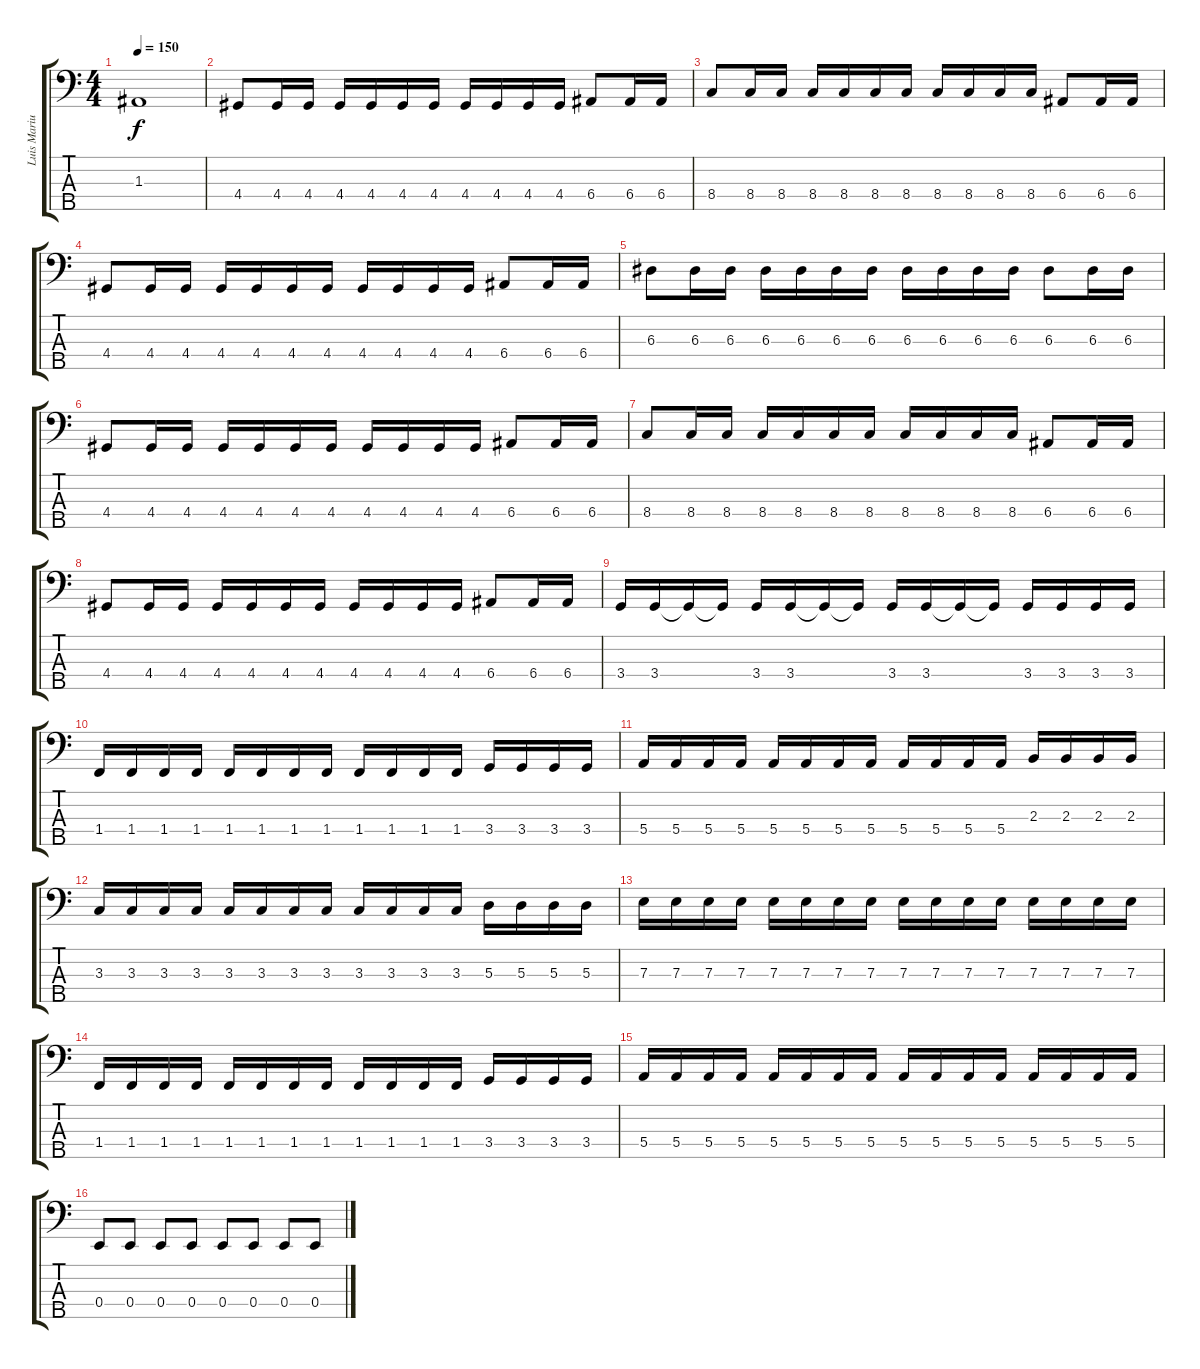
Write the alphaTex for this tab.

\track ("Luis Mariutti" "Luis Mariu") {instrument electricbassfinger}
\staff {score tabs}
\tuning (G2 D2 A1 E1 B0) {hide}
\ts (4 4)
\tempo 150
\clef f4
\ks c
1.3.1{dy f} |
4.4.8 4.4.16 4.4.16 4.4.16 4.4.16 4.4.16 4.4.16 4.4.16 4.4.16 4.4.16 4.4.16 6.4.8 6.4.16 6.4.16 |
8.4.8 8.4.16 8.4.16 8.4.16 8.4.16 8.4.16 8.4.16 8.4.16 8.4.16 8.4.16 8.4.16 6.4.8 6.4.16 6.4.16 |
4.4.8 4.4.16 4.4.16 4.4.16 4.4.16 4.4.16 4.4.16 4.4.16 4.4.16 4.4.16 4.4.16 6.4.8 6.4.16 6.4.16 |
6.3.8 6.3.16 6.3.16 6.3.16 6.3.16 6.3.16 6.3.16 6.3.16 6.3.16 6.3.16 6.3.16 6.3.8 6.3.16 6.3.16 |
4.4.8 4.4.16 4.4.16 4.4.16 4.4.16 4.4.16 4.4.16 4.4.16 4.4.16 4.4.16 4.4.16 6.4.8 6.4.16 6.4.16 |
8.4.8 8.4.16 8.4.16 8.4.16 8.4.16 8.4.16 8.4.16 8.4.16 8.4.16 8.4.16 8.4.16 6.4.8 6.4.16 6.4.16 |
4.4.8 4.4.16 4.4.16 4.4.16 4.4.16 4.4.16 4.4.16 4.4.16 4.4.16 4.4.16 4.4.16 6.4.8 6.4.16 6.4.16 |
3.4.16 3.4.16 3.4{t}.16 3.4{t}.16 3.4.16 3.4.16 3.4{t}.16 3.4{t}.16 3.4.16 3.4.16 3.4{t}.16 3.4{t}.16 3.4.16 3.4.16 3.4.16 3.4.16 |
1.4.16 1.4.16 1.4.16 1.4.16 1.4.16 1.4.16 1.4.16 1.4.16 1.4.16 1.4.16 1.4.16 1.4.16 3.4.16 3.4.16 3.4.16 3.4.16 |
5.4.16 5.4.16 5.4.16 5.4.16 5.4.16 5.4.16 5.4.16 5.4.16 5.4.16 5.4.16 5.4.16 5.4.16 2.3.16 2.3.16 2.3.16 2.3.16 |
3.3.16 3.3.16 3.3.16 3.3.16 3.3.16 3.3.16 3.3.16 3.3.16 3.3.16 3.3.16 3.3.16 3.3.16 5.3.16 5.3.16 5.3.16 5.3.16 |
7.3.16 7.3.16 7.3.16 7.3.16 7.3.16 7.3.16 7.3.16 7.3.16 7.3.16 7.3.16 7.3.16 7.3.16 7.3.16 7.3.16 7.3.16 7.3.16 |
1.4.16 1.4.16 1.4.16 1.4.16 1.4.16 1.4.16 1.4.16 1.4.16 1.4.16 1.4.16 1.4.16 1.4.16 3.4.16 3.4.16 3.4.16 3.4.16 |
5.4.16 5.4.16 5.4.16 5.4.16 5.4.16 5.4.16 5.4.16 5.4.16 5.4.16 5.4.16 5.4.16 5.4.16 5.4.16 5.4.16 5.4.16 5.4.16 |
0.4.8 0.4.8 0.4.8 0.4.8 0.4.8 0.4.8 0.4.8 0.4.8
